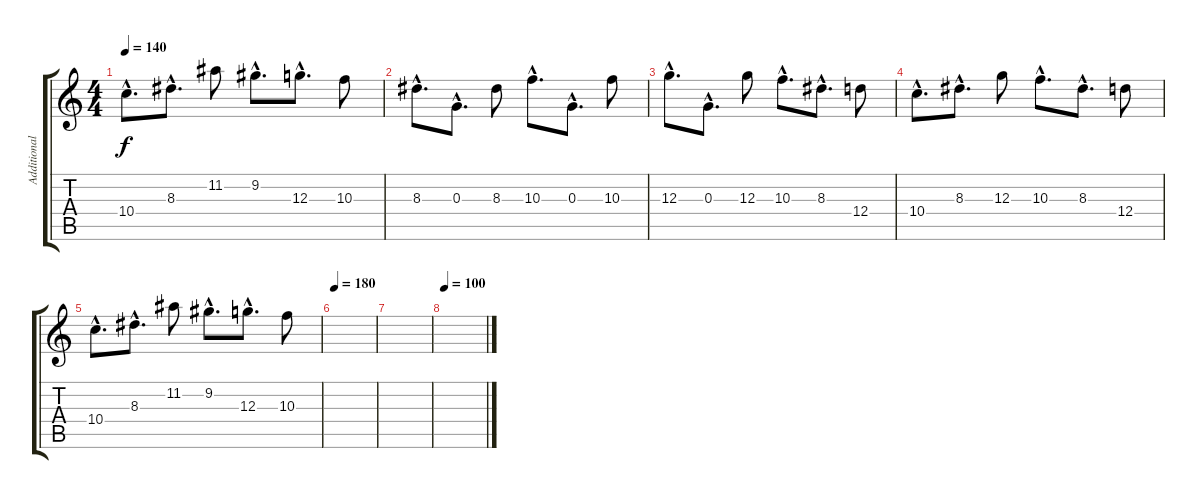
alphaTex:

\track ("Additional Lead Guitar" "Additional") {instrument distortionguitar}
\staff {score tabs}
\tuning (E4 B3 G3 D3 A2 D2) {hide}
\ts (4 4)
\tempo 140
\clef g2
\ks c
10.4{hac}.8{d dy f} 8.3{hac}.8{d} 11.2.8 9.2{hac}.8{d} 12.3{hac}.8{d} 10.3.8 |
8.3{hac}.8{d} 0.3{hac}.8{d} 8.3.8 10.3{hac}.8{d} 0.3{hac}.8{d} 10.3.8 |
12.3{hac}.8{d} 0.3{hac}.8{d} 12.3.8 10.3{hac}.8{d} 8.3{hac}.8{d} 12.4.8 |
10.4{hac}.8{d} 8.3{hac}.8{d} 12.3.8 10.3{hac}.8{d} 8.3{hac}.8{d} 12.4.8 |
10.4{hac}.8{d} 8.3{hac}.8{d} 11.2.8 9.2{hac}.8{d} 12.3{hac}.8{d} 10.3.8 |
\tempo 180
|
|
\tempo 100
